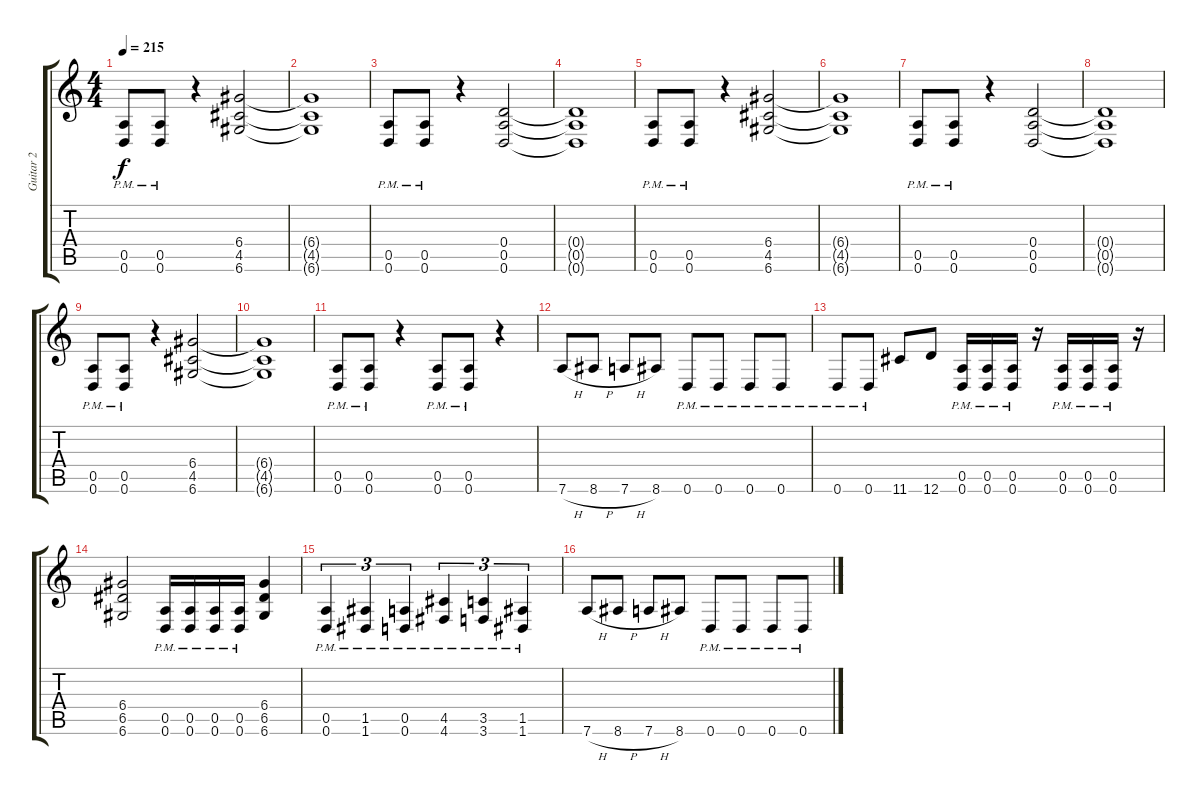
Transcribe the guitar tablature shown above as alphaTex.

\track ("Guitar 2" "Guitar 2") {instrument distortionguitar}
\staff {score tabs}
\tuning (E4 B3 G3 D3 A2 D2) {hide}
\ts (4 4)
\tempo 215
\clef g2
\ks c
(0.5{pm} 0.6{pm}).8{dy f} (0.5{pm} 0.6{pm}).8 r.4 (6.4 4.5 6.6).2 |
(6.4{t} 4.5{t} 6.6{t}).1 |
(0.5{pm} 0.6{pm}).8 (0.5{pm} 0.6{pm}).8 r.4 (0.4 0.5 0.6).2 |
(0.4{t} 0.5{t} 0.6{t}).1 |
(0.5{pm} 0.6{pm}).8 (0.5{pm} 0.6{pm}).8 r.4 (6.4 4.5 6.6).2 |
(6.4{t} 4.5{t} 6.6{t}).1 |
(0.5{pm} 0.6{pm}).8 (0.5{pm} 0.6{pm}).8 r.4 (0.4 0.5 0.6).2 |
(0.4{t} 0.5{t} 0.6{t}).1 |
(0.5{pm} 0.6{pm}).8 (0.5{pm} 0.6{pm}).8 r.4 (6.4 4.5 6.6).2 |
(6.4{t} 4.5{t} 6.6{t}).1 |
(0.5{pm} 0.6{pm}).8 (0.5{pm} 0.6{pm}).8 r.4 (0.5{pm} 0.6{pm}).8 (0.5{pm} 0.6{pm}).8 r.4 |
7.6{h}.8 8.6{h}.8 7.6{h}.8 8.6.8 0.6{pm}.8 0.6{pm}.8 0.6{pm}.8 0.6{pm}.8 |
0.6{pm}.8 0.6{pm}.8 11.6.8 12.6.8 (0.5{pm} 0.6{pm}).16 (0.5{pm} 0.6{pm}).16 (0.5{pm} 0.6{pm}).16 r.16 (0.5{pm} 0.6{pm}).16 (0.5{pm} 0.6{pm}).16 (0.5{pm} 0.6{pm}).16 r.16 |
(6.4 6.5 6.6).2 (0.5{pm} 0.6{pm}).16 (0.5{pm} 0.6{pm}).16 (0.5{pm} 0.6{pm}).16 (0.5{pm} 0.6{pm}).16 (6.4 6.5 6.6).4 |
(0.5{pm} 0.6{pm}).4{tu (3 2)} (1.5{pm} 1.6{pm}).4{tu (3 2)} (0.5{pm} 0.6{pm}).4{tu (3 2)} (4.5{pm} 4.6{pm}).4{tu (3 2)} (3.5{pm} 3.6{pm}).4{tu (3 2)} (1.5{pm} 1.6{pm}).4{tu (3 2)} |
7.6{h}.8 8.6{h}.8 7.6{h}.8 8.6.8 0.6{pm}.8 0.6{pm}.8 0.6{pm}.8 0.6{pm}.8
